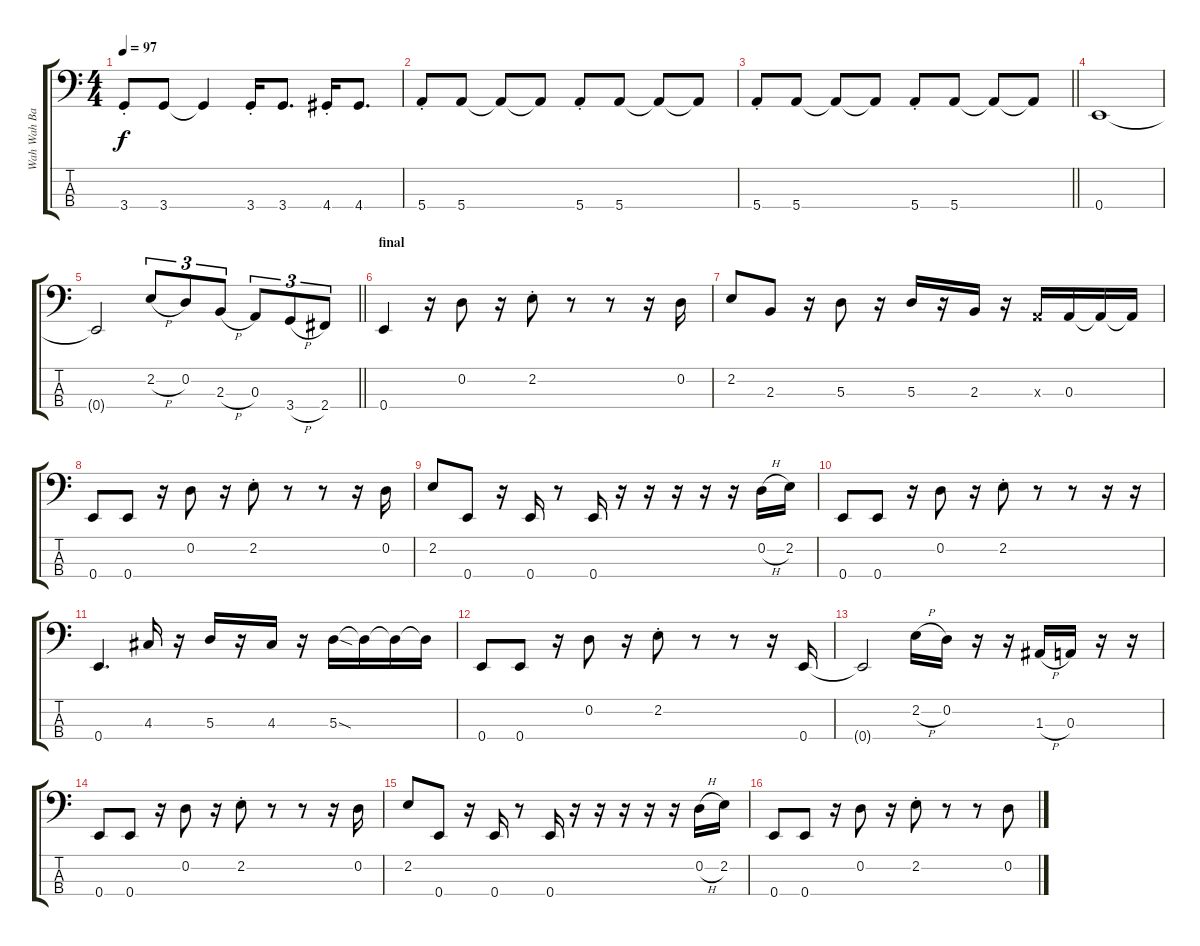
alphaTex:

\track ("Wah Wah Bass" "Wah Wah Ba") {instrument synthbass1 bank 255}
\staff {score tabs}
\tuning (G2 D2 A1 E1) {hide}
\ts (4 4)
\tempo 97
\clef f4
\ks c
3.4{st}.8{dy f} 3.4.8 3.4{t}.4 3.4{st}.16 3.4.8{d} 4.4{st}.16 4.4.8{d} |
5.4{st}.8 5.4.8 5.4{t}.8 5.4{t}.8 5.4{st}.8 5.4.8 5.4{t}.8 5.4{t}.8 |
\barLineRight lightlight
5.4{st}.8 5.4.8 5.4{t}.8 5.4{t}.8 5.4{st}.8 5.4.8 5.4{t}.8 5.4{t}.8 |
0.4.1 |
\barLineRight lightlight
0.4{t}.2 2.2{h}.8{tu (3 2)} 0.2.8{tu (3 2)} 2.3{h}.8{tu (3 2)} 0.3.8{tu (3 2)} 3.4{h}.8{tu (3 2)} 2.4.8{tu (3 2)} |
\section ("" "final")
0.4.4 r.16 0.2.8 r.16 2.2{st}.8 r.8 r.8 r.16 0.2.16 |
2.2.8 2.3.8 r.16 5.3.8 r.16 5.3.16 r.16 2.3.16 r.16 0.3{x}.16 0.3.16 0.3{t}.16 0.3{t}.16 |
0.4.8 0.4.8 r.16 0.2.8 r.16 2.2{st}.8 r.8 r.8 r.16 0.2.16 |
2.2.8 0.4.8 r.16 0.4.16 r.8 0.4.16 r.16 r.16 r.16 r.16 r.16 0.2{h}.16 2.2.16 |
0.4.8 0.4.8 r.16 0.2.8 r.16 2.2{st}.8 r.8 r.8 r.16 r.16 |
0.4.4{d} 4.3.16 r.16 5.3.16 r.16 4.3.16 r.16 5.3{sod}.16 5.3{t}.16 5.3{t}.16 5.3{t}.16 |
0.4.8 0.4.8 r.16 0.2.8 r.16 2.2{st}.8 r.8 r.8 r.16 0.4.16 |
0.4{t}.2 2.2{h}.16 0.2.16 r.16 r.16 1.3{h}.16 0.3.16 r.16 r.16 |
0.4.8 0.4.8 r.16 0.2.8 r.16 2.2{st}.8 r.8 r.8 r.16 0.2.16 |
2.2.8 0.4.8 r.16 0.4.16 r.8 0.4.16 r.16 r.16 r.16 r.16 r.16 0.2{h}.16 2.2.16 |
0.4.8 0.4.8 r.16 0.2.8 r.16 2.2{st}.8 r.8 r.8 0.2.8
